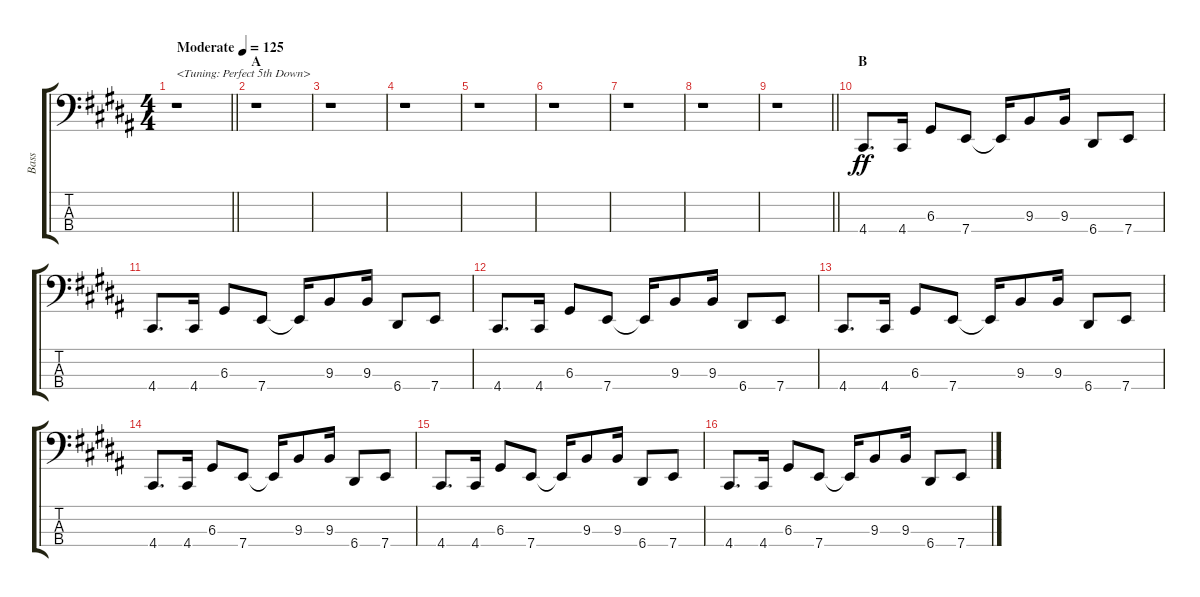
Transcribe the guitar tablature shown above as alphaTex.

\track ("Bass" "Bass") {instrument electricbasspick}
\staff {score tabs}
\tuning (C2 G1 D1 A0) {hide}
\ts (4 4)
\tempo (125 "Moderate")
\clef f4
\barLineRight lightlight
\ks b
r.1{txt "<Tuning: Perfect 5th Down>" dy ff instrument electricbasspick} |
\section ("" "A")
r.1 |
r.1 |
r.1 |
r.1 |
r.1 |
r.1 |
r.1 |
\barLineRight lightlight
r.1 |
\section ("" "B")
4.4.8{d} 4.4.16 6.3.8 7.4.8 7.4{t}.16 9.3.8 9.3.16 6.4.8 7.4.8 |
4.4.8{d} 4.4.16 6.3.8 7.4.8 7.4{t}.16 9.3.8 9.3.16 6.4.8 7.4.8 |
4.4.8{d} 4.4.16 6.3.8 7.4.8 7.4{t}.16 9.3.8 9.3.16 6.4.8 7.4.8 |
4.4.8{d} 4.4.16 6.3.8 7.4.8 7.4{t}.16 9.3.8 9.3.16 6.4.8 7.4.8 |
4.4.8{d} 4.4.16 6.3.8 7.4.8 7.4{t}.16 9.3.8 9.3.16 6.4.8 7.4.8 |
4.4.8{d} 4.4.16 6.3.8 7.4.8 7.4{t}.16 9.3.8 9.3.16 6.4.8 7.4.8 |
4.4.8{d} 4.4.16 6.3.8 7.4.8 7.4{t}.16 9.3.8 9.3.16 6.4.8 7.4.8
